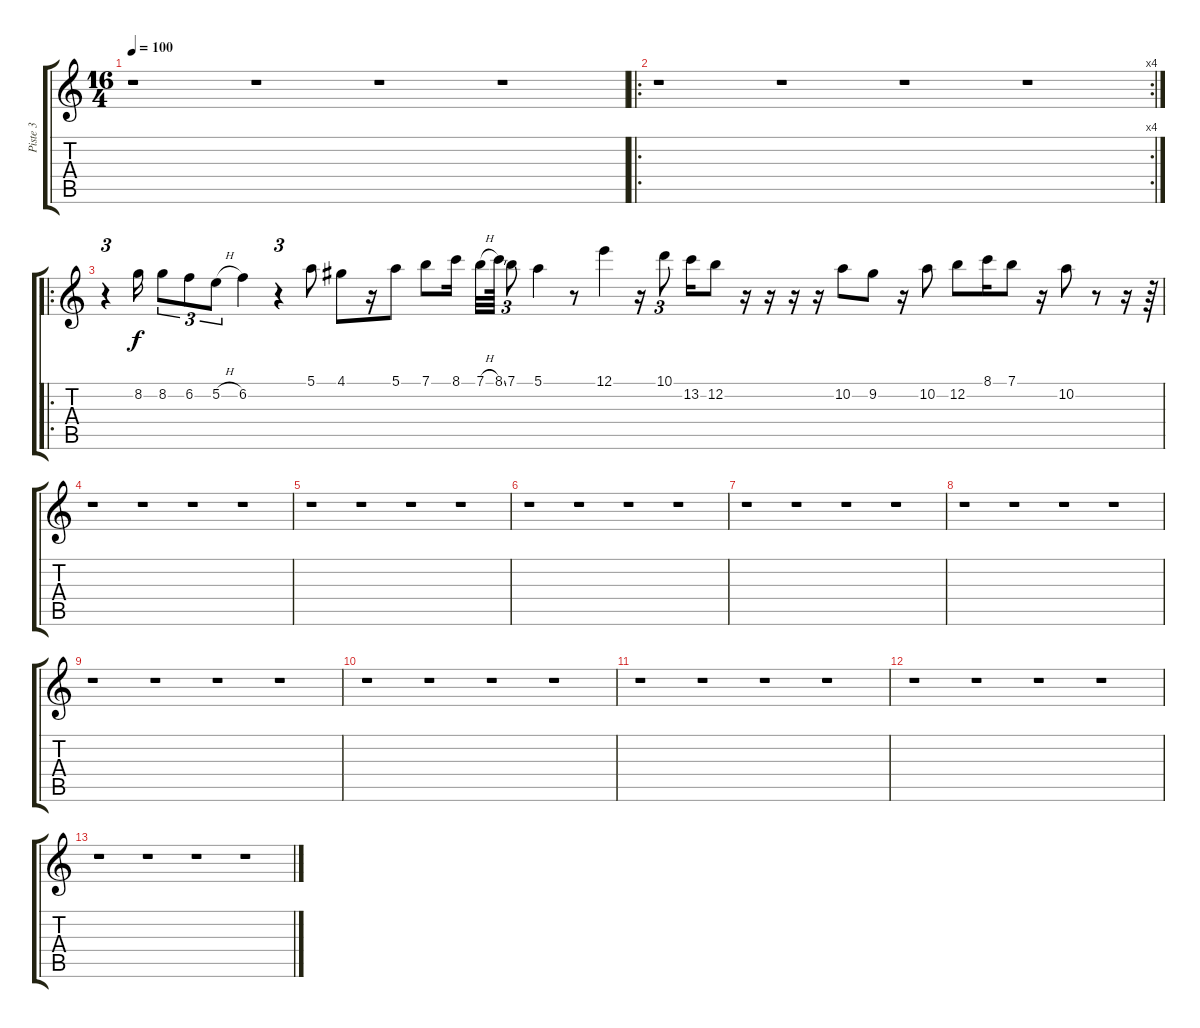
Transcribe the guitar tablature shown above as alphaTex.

\track ("Piste 3" "Piste 3") {instrument electricguitarclean}
\staff {score tabs}
\tuning (E4 B3 G3 D3 A2 E2) {hide}
\ts (16 4)
\tempo 100
\clef g2
\ks c
r.1{dy f instrument electricguitarclean} r.1 r.1 r.1 |
\ro
\rc 4
r.1 r.1 r.1 r.1 |
\ro
r.4{tu (3 2)} 8.2.16 8.2.8{tu (3 2)} 6.2.8{tu (3 2)} 5.2{h}.8{tu (3 2)} 6.2.4 r.4{tu (3 2)} 5.1.8 4.1.8 r.16 5.1.8 7.1.8 8.1.16 7.1{h}.32 8.1{ss}.64 7.1.8{tu (3 2)} 5.1.4 r.8 12.1.4 r.16 10.1.8{tu (3 2)} 13.2.16 12.2.8 r.16 r.16 r.16 r.16 10.2.8 9.2.8 r.16 10.2.8 12.2.8 8.1.16 7.1.8 r.16 10.2.8 r.8 r.16 r.64 |
r.1 r.1 r.1 r.1 |
r.1 r.1 r.1 r.1 |
r.1 r.1 r.1 r.1 |
r.1 r.1 r.1 r.1 |
r.1 r.1 r.1 r.1 |
r.1 r.1 r.1 r.1 |
r.1 r.1 r.1 r.1 |
r.1 r.1 r.1 r.1 |
r.1 r.1 r.1 r.1 |
r.1 r.1 r.1 r.1
